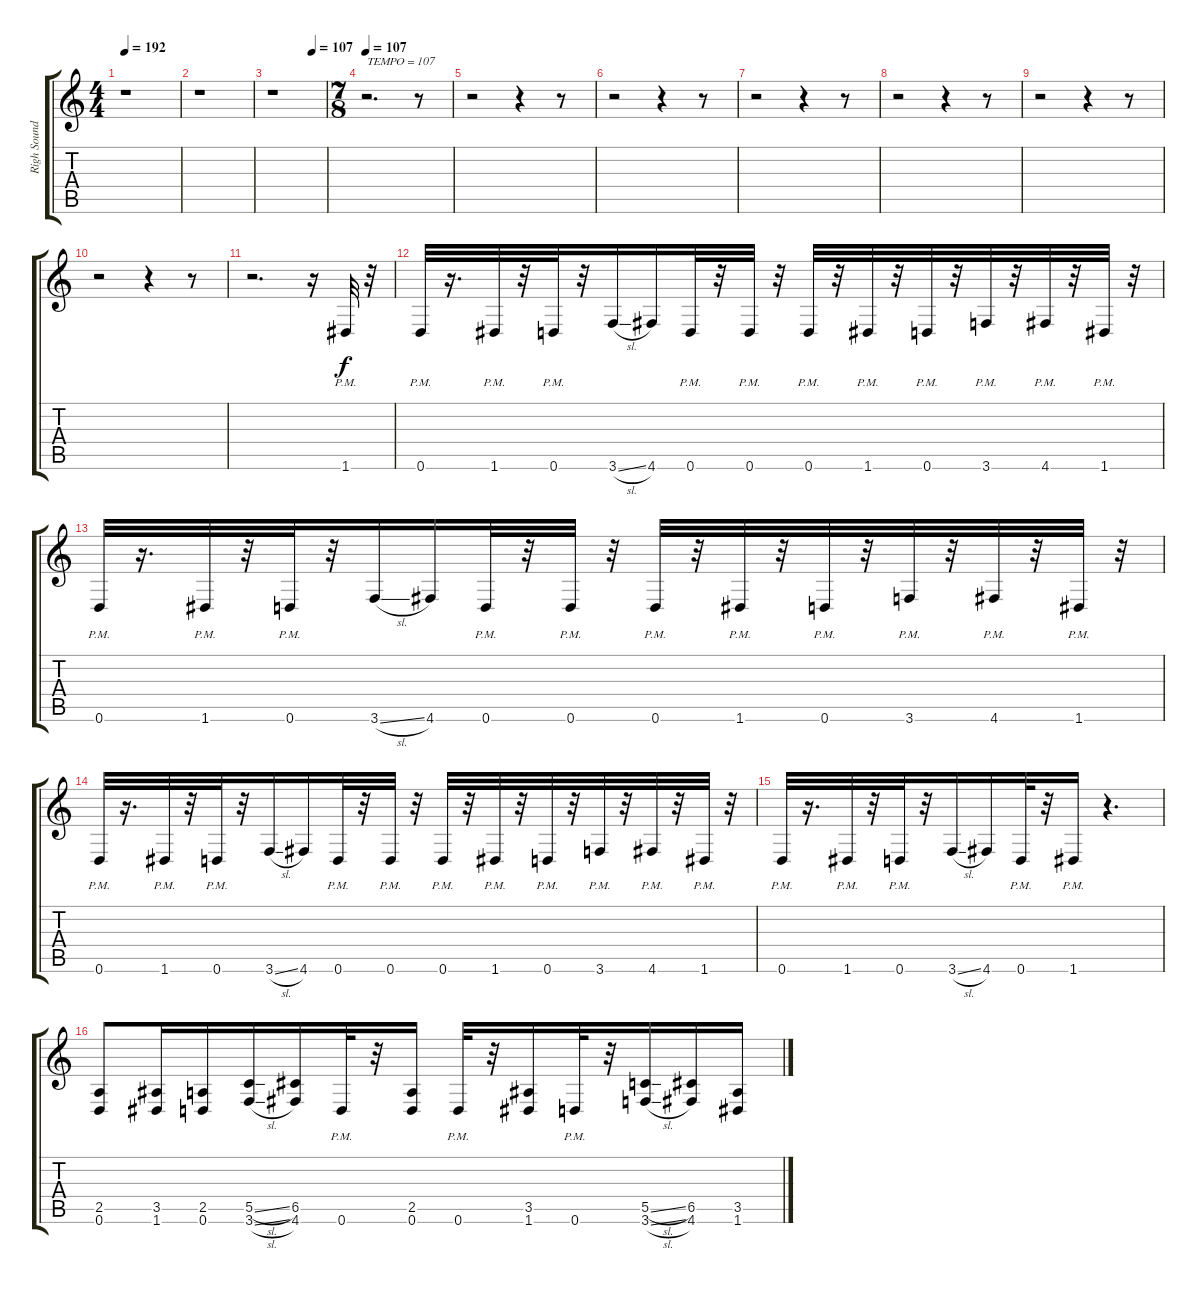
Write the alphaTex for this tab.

\track ("Righ Sound" "Righ Sound") {instrument distortionguitar}
\staff {score tabs}
\tuning (D4 A3 F3 C3 G2 D2) {hide}
\ts (4 4)
\tempo 192
\clef g2
\ks c
r.1{dy f} |
r.1 |
\tempo (107 0.75)
r.1 |
\ts (7 8)
\tempo 107
r.2{d txt "TEMPO = 107"} r.8 |
r.2 r.4 r.8 |
r.2 r.4 r.8 |
r.2 r.4 r.8 |
r.2 r.4 r.8 |
r.2 r.4 r.8 |
r.2 r.4 r.8 |
r.2{d} r.16 1.6{pm}.32 r.32 |
0.6{pm}.32 r.16{d} 1.6{pm}.32 r.32 0.6{pm}.32 r.32 3.6{sl}.16 4.6.16 0.6{pm}.32 r.32 0.6{pm}.32 r.32 0.6{pm}.32 r.32 1.6{pm}.32 r.32 0.6{pm}.32 r.32 3.6{pm}.32 r.32 4.6{pm}.32 r.32 1.6{pm}.32 r.32 |
0.6{pm}.32 r.16{d} 1.6{pm}.32 r.32 0.6{pm}.32 r.32 3.6{sl}.16 4.6.16 0.6{pm}.32 r.32 0.6{pm}.32 r.32 0.6{pm}.32 r.32 1.6{pm}.32 r.32 0.6{pm}.32 r.32 3.6{pm}.32 r.32 4.6{pm}.32 r.32 1.6{pm}.32 r.32 |
0.6{pm}.32 r.16{d} 1.6{pm}.32 r.32 0.6{pm}.32 r.32 3.6{sl}.16 4.6.16 0.6{pm}.32 r.32 0.6{pm}.32 r.32 0.6{pm}.32 r.32 1.6{pm}.32 r.32 0.6{pm}.32 r.32 3.6{pm}.32 r.32 4.6{pm}.32 r.32 1.6{pm}.32 r.32 |
0.6{pm}.32 r.16{d} 1.6{pm}.32 r.32 0.6{pm}.32 r.32 3.6{sl}.16 4.6.16 0.6{pm}.32 r.32 1.6{pm}.16 r.4{d} |
(2.5 0.6).8 (3.5 1.6).16 (2.5 0.6).16 (5.5{sl} 3.6{sl}).16 (6.5 4.6).16 0.6{pm}.32 r.32 (2.5 0.6).16 0.6{pm}.32 r.32 (3.5 1.6).16 0.6{pm}.32 r.32 (5.5{sl} 3.6{sl}).16 (6.5 4.6).16 (3.5 1.6).16
